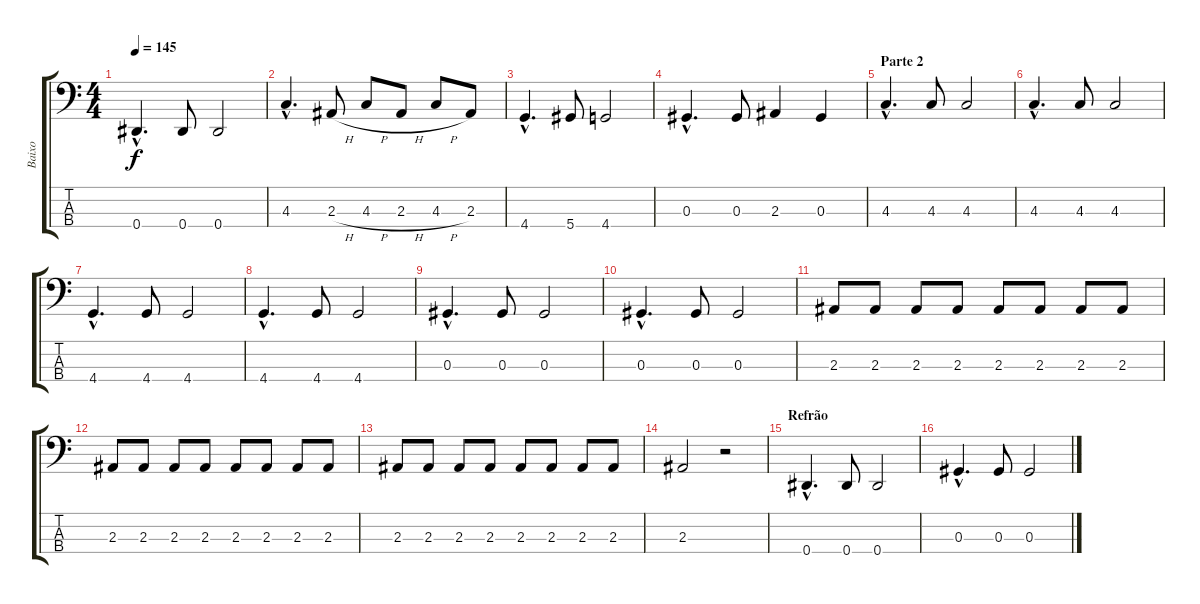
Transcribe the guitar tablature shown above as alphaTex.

\track ("Baixo" "Baixo") {instrument electricbassfinger}
\staff {score tabs}
\tuning (Gb2 Db2 Ab1 Eb1) {hide}
\ts (4 4)
\tempo 145
\clef f4
\ks c
0.4{hac}.4{d dy f} 0.4.8 0.4.2 |
4.3{hac}.4{d} 2.3{h}.8 4.3{h}.8 2.3{h}.8 4.3{h}.8 2.3.8 |
4.4{hac}.4{d} 5.4.8 4.4.2 |
0.3{hac}.4{d} 0.3.8 2.3.4 0.3.4 |
\section ("" "Parte 2")
4.3{hac}.4{d} 4.3.8 4.3.2 |
4.3{hac}.4{d} 4.3.8 4.3.2 |
4.4{hac}.4{d} 4.4.8 4.4.2 |
4.4{hac}.4{d} 4.4.8 4.4.2 |
0.3{hac}.4{d} 0.3.8 0.3.2 |
0.3{hac}.4{d} 0.3.8 0.3.2 |
2.3.8 2.3.8 2.3.8 2.3.8 2.3.8 2.3.8 2.3.8 2.3.8 |
2.3.8 2.3.8 2.3.8 2.3.8 2.3.8 2.3.8 2.3.8 2.3.8 |
2.3.8 2.3.8 2.3.8 2.3.8 2.3.8 2.3.8 2.3.8 2.3.8 |
2.3.2 r.2 |
\section ("" "Refrão")
0.4{hac}.4{d} 0.4.8 0.4.2 |
0.3{hac}.4{d} 0.3.8 0.3.2
